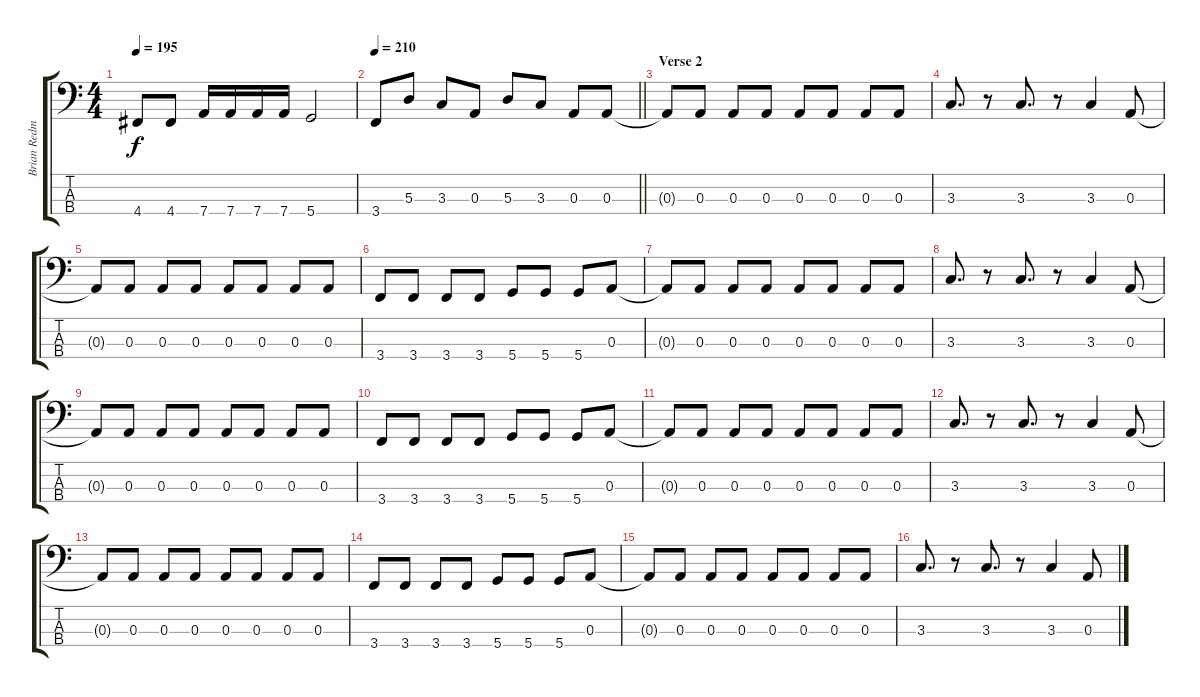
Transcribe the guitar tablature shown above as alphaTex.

\track ("Brian Redman" "Brian Redm") {instrument electricbassfinger}
\staff {score tabs}
\tuning (G2 D2 A1 D1) {hide}
\ts (4 4)
\tempo 195
\clef f4
\ks c
4.4{t}.8{dy f} 4.4.8 7.4.16 7.4.16 7.4.16 7.4.16 5.4.2 |
\tempo 210
\barLineRight lightlight
3.4.8 5.3.8 3.3.8 0.3.8 5.3.8 3.3.8 0.3.8 0.3.8 |
\section ("" "Verse 2")
0.3{t}.8 0.3.8 0.3.8 0.3.8 0.3.8 0.3.8 0.3.8 0.3.8 |
3.3.8{d} r.8 3.3.8{d} r.8 3.3.4 0.3.8 |
0.3{t}.8 0.3.8 0.3.8 0.3.8 0.3.8 0.3.8 0.3.8 0.3.8 |
3.4.8 3.4.8 3.4.8 3.4.8 5.4.8 5.4.8 5.4.8 0.3.8 |
0.3{t}.8 0.3.8 0.3.8 0.3.8 0.3.8 0.3.8 0.3.8 0.3.8 |
3.3.8{d} r.8 3.3.8{d} r.8 3.3.4 0.3.8 |
0.3{t}.8 0.3.8 0.3.8 0.3.8 0.3.8 0.3.8 0.3.8 0.3.8 |
3.4.8 3.4.8 3.4.8 3.4.8 5.4.8 5.4.8 5.4.8 0.3.8 |
0.3{t}.8 0.3.8 0.3.8 0.3.8 0.3.8 0.3.8 0.3.8 0.3.8 |
3.3.8{d} r.8 3.3.8{d} r.8 3.3.4 0.3.8 |
0.3{t}.8 0.3.8 0.3.8 0.3.8 0.3.8 0.3.8 0.3.8 0.3.8 |
3.4.8 3.4.8 3.4.8 3.4.8 5.4.8 5.4.8 5.4.8 0.3.8 |
0.3{t}.8 0.3.8 0.3.8 0.3.8 0.3.8 0.3.8 0.3.8 0.3.8 |
3.3.8{d} r.8 3.3.8{d} r.8 3.3.4 0.3.8
